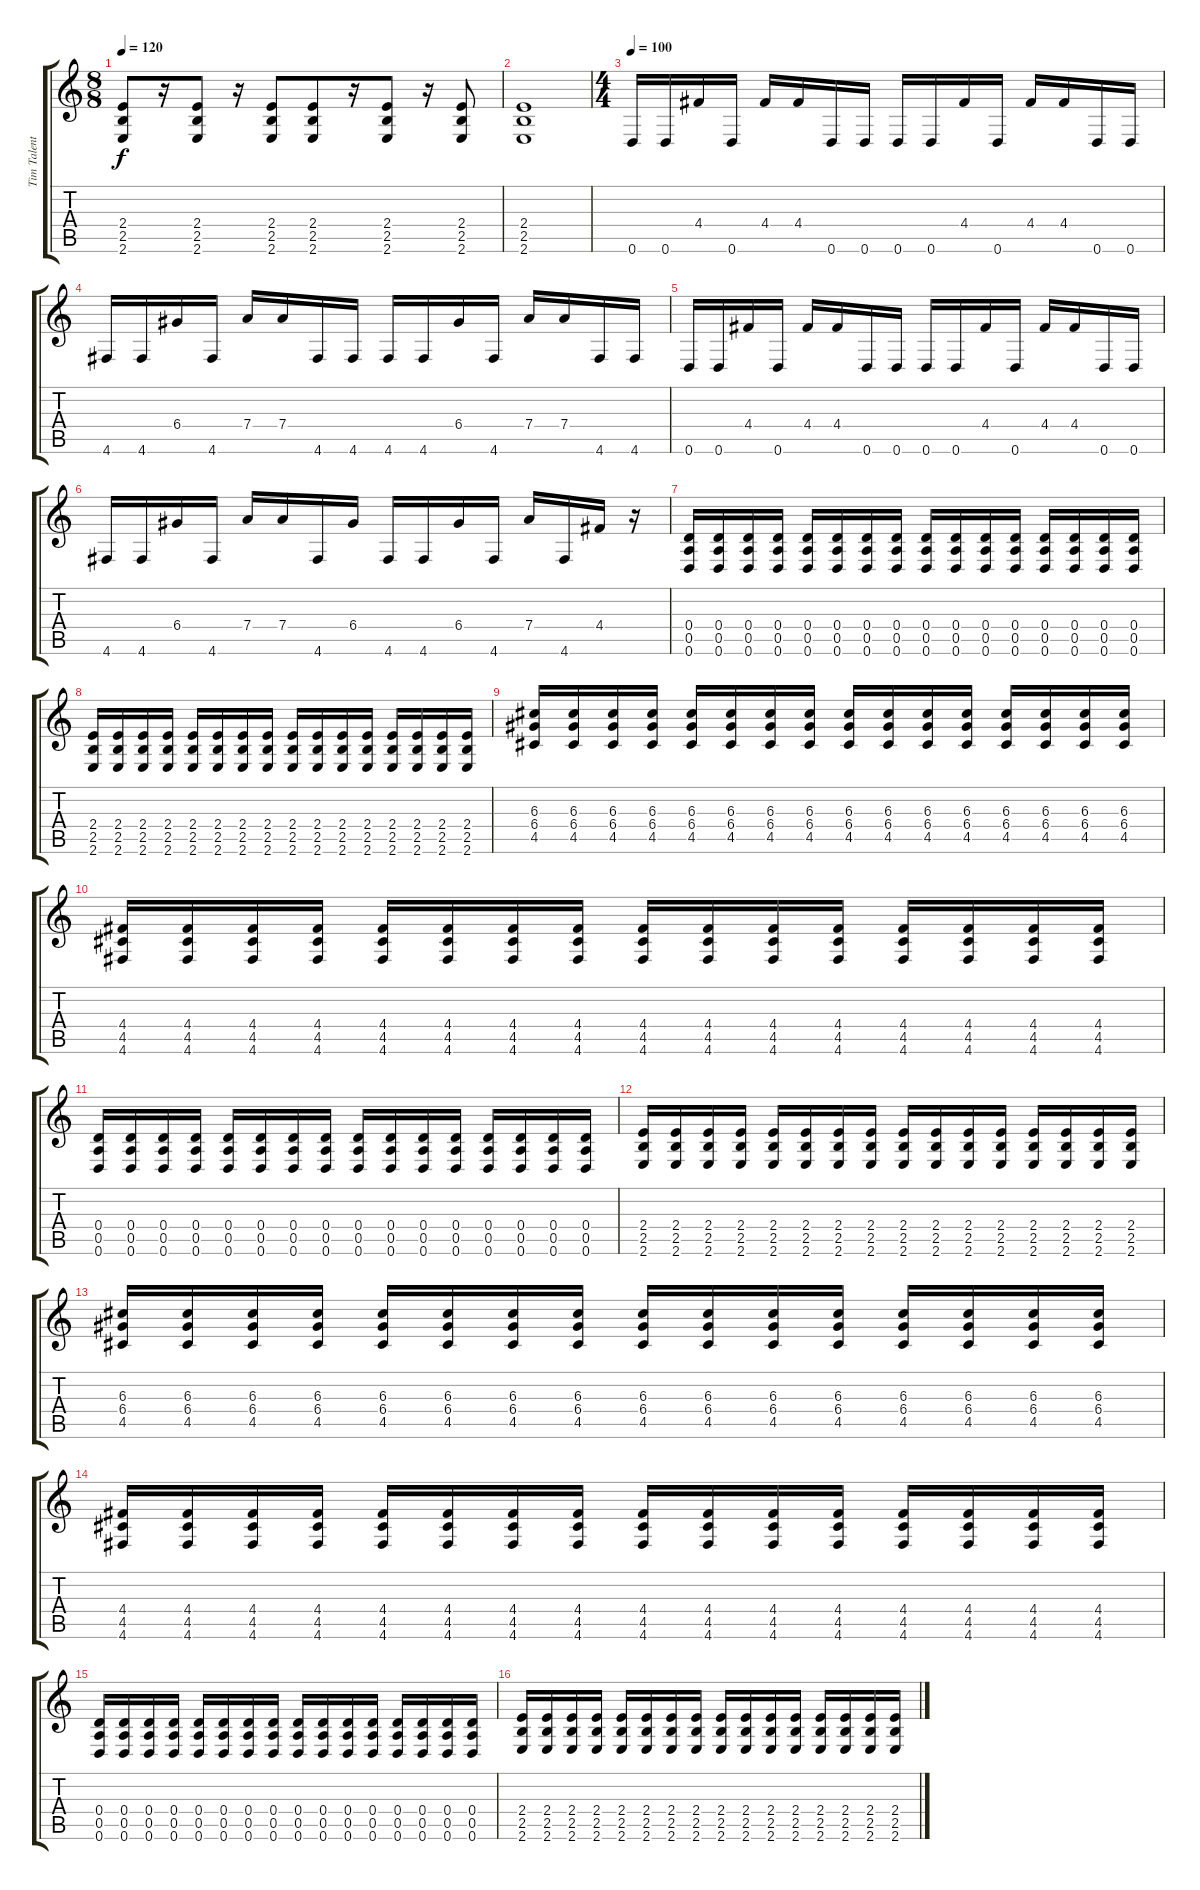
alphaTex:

\track ("Tim Talent" "Tim Talent") {instrument distortionguitar}
\staff {score tabs}
\tuning (E4 B3 G3 D3 A2 D2) {hide}
\ts (8 8)
\tempo 120
\clef g2
\ks c
(2.4 2.5 2.6).8{dy f} r.16 (2.4 2.5 2.6).8 r.16 (2.4 2.5 2.6).8 (2.4 2.5 2.6).8 r.16 (2.4 2.5 2.6).8 r.16 (2.4 2.5 2.6).8 |
(2.4 2.5 2.6).1 |
\ts (4 4)
\tempo 100
0.6.16 0.6.16 4.4.16 0.6.16 4.4.16 4.4.16 0.6.16 0.6.16 0.6.16 0.6.16 4.4.16 0.6.16 4.4.16 4.4.16 0.6.16 0.6.16 |
4.6.16 4.6.16 6.4.16 4.6.16 7.4.16 7.4.16 4.6.16 4.6.16 4.6.16 4.6.16 6.4.16 4.6.16 7.4.16 7.4.16 4.6.16 4.6.16 |
0.6.16 0.6.16 4.4.16 0.6.16 4.4.16 4.4.16 0.6.16 0.6.16 0.6.16 0.6.16 4.4.16 0.6.16 4.4.16 4.4.16 0.6.16 0.6.16 |
4.6.16 4.6.16 6.4.16 4.6.16 7.4.16 7.4.16 4.6.16 6.4.16 4.6.16 4.6.16 6.4.16 4.6.16 7.4.16 4.6.16 4.4.16 r.16 |
(0.4 0.5 0.6).16{volume 14 instrument distortionguitar} (0.4 0.5 0.6).16 (0.4 0.5 0.6).16 (0.4 0.5 0.6).16 (0.4 0.5 0.6).16 (0.4 0.5 0.6).16 (0.4 0.5 0.6).16 (0.4 0.5 0.6).16 (0.4 0.5 0.6).16 (0.4 0.5 0.6).16 (0.4 0.5 0.6).16 (0.4 0.5 0.6).16 (0.4 0.5 0.6).16 (0.4 0.5 0.6).16 (0.4 0.5 0.6).16 (0.4 0.5 0.6).16 |
(2.4 2.5 2.6).16 (2.4 2.5 2.6).16 (2.4 2.5 2.6).16 (2.4 2.5 2.6).16 (2.4 2.5 2.6).16 (2.4 2.5 2.6).16 (2.4 2.5 2.6).16 (2.4 2.5 2.6).16 (2.4 2.5 2.6).16 (2.4 2.5 2.6).16 (2.4 2.5 2.6).16 (2.4 2.5 2.6).16 (2.4 2.5 2.6).16 (2.4 2.5 2.6).16 (2.4 2.5 2.6).16 (2.4 2.5 2.6).16 |
(6.3 6.4 4.5).16 (6.3 6.4 4.5).16 (6.3 6.4 4.5).16 (6.3 6.4 4.5).16 (6.3 6.4 4.5).16 (6.3 6.4 4.5).16 (6.3 6.4 4.5).16 (6.3 6.4 4.5).16 (6.3 6.4 4.5).16 (6.3 6.4 4.5).16 (6.3 6.4 4.5).16 (6.3 6.4 4.5).16 (6.3 6.4 4.5).16 (6.3 6.4 4.5).16 (6.3 6.4 4.5).16 (6.3 6.4 4.5).16 |
(4.4 4.5 4.6).16 (4.4 4.5 4.6).16 (4.4 4.5 4.6).16 (4.4 4.5 4.6).16 (4.4 4.5 4.6).16 (4.4 4.5 4.6).16 (4.4 4.5 4.6).16 (4.4 4.5 4.6).16 (4.4 4.5 4.6).16 (4.4 4.5 4.6).16 (4.4 4.5 4.6).16 (4.4 4.5 4.6).16 (4.4 4.5 4.6).16 (4.4 4.5 4.6).16 (4.4 4.5 4.6).16 (4.4 4.5 4.6).16 |
(0.4 0.5 0.6).16 (0.4 0.5 0.6).16 (0.4 0.5 0.6).16 (0.4 0.5 0.6).16 (0.4 0.5 0.6).16 (0.4 0.5 0.6).16 (0.4 0.5 0.6).16 (0.4 0.5 0.6).16 (0.4 0.5 0.6).16 (0.4 0.5 0.6).16 (0.4 0.5 0.6).16 (0.4 0.5 0.6).16 (0.4 0.5 0.6).16 (0.4 0.5 0.6).16 (0.4 0.5 0.6).16 (0.4 0.5 0.6).16 |
(2.4 2.5 2.6).16 (2.4 2.5 2.6).16 (2.4 2.5 2.6).16 (2.4 2.5 2.6).16 (2.4 2.5 2.6).16 (2.4 2.5 2.6).16 (2.4 2.5 2.6).16 (2.4 2.5 2.6).16 (2.4 2.5 2.6).16 (2.4 2.5 2.6).16 (2.4 2.5 2.6).16 (2.4 2.5 2.6).16 (2.4 2.5 2.6).16 (2.4 2.5 2.6).16 (2.4 2.5 2.6).16 (2.4 2.5 2.6).16 |
(6.3 6.4 4.5).16 (6.3 6.4 4.5).16 (6.3 6.4 4.5).16 (6.3 6.4 4.5).16 (6.3 6.4 4.5).16 (6.3 6.4 4.5).16 (6.3 6.4 4.5).16 (6.3 6.4 4.5).16 (6.3 6.4 4.5).16 (6.3 6.4 4.5).16 (6.3 6.4 4.5).16 (6.3 6.4 4.5).16 (6.3 6.4 4.5).16 (6.3 6.4 4.5).16 (6.3 6.4 4.5).16 (6.3 6.4 4.5).16 |
(4.4 4.5 4.6).16 (4.4 4.5 4.6).16 (4.4 4.5 4.6).16 (4.4 4.5 4.6).16 (4.4 4.5 4.6).16 (4.4 4.5 4.6).16 (4.4 4.5 4.6).16 (4.4 4.5 4.6).16 (4.4 4.5 4.6).16 (4.4 4.5 4.6).16 (4.4 4.5 4.6).16 (4.4 4.5 4.6).16 (4.4 4.5 4.6).16 (4.4 4.5 4.6).16 (4.4 4.5 4.6).16 (4.4 4.5 4.6).16 |
(0.4 0.5 0.6).16{volume 14 instrument distortionguitar} (0.4 0.5 0.6).16 (0.4 0.5 0.6).16 (0.4 0.5 0.6).16 (0.4 0.5 0.6).16 (0.4 0.5 0.6).16 (0.4 0.5 0.6).16 (0.4 0.5 0.6).16 (0.4 0.5 0.6).16 (0.4 0.5 0.6).16 (0.4 0.5 0.6).16 (0.4 0.5 0.6).16 (0.4 0.5 0.6).16 (0.4 0.5 0.6).16 (0.4 0.5 0.6).16 (0.4 0.5 0.6).16 |
(2.4 2.5 2.6).16 (2.4 2.5 2.6).16 (2.4 2.5 2.6).16 (2.4 2.5 2.6).16 (2.4 2.5 2.6).16 (2.4 2.5 2.6).16 (2.4 2.5 2.6).16 (2.4 2.5 2.6).16 (2.4 2.5 2.6).16 (2.4 2.5 2.6).16 (2.4 2.5 2.6).16 (2.4 2.5 2.6).16 (2.4 2.5 2.6).16 (2.4 2.5 2.6).16 (2.4 2.5 2.6).16 (2.4 2.5 2.6).16
